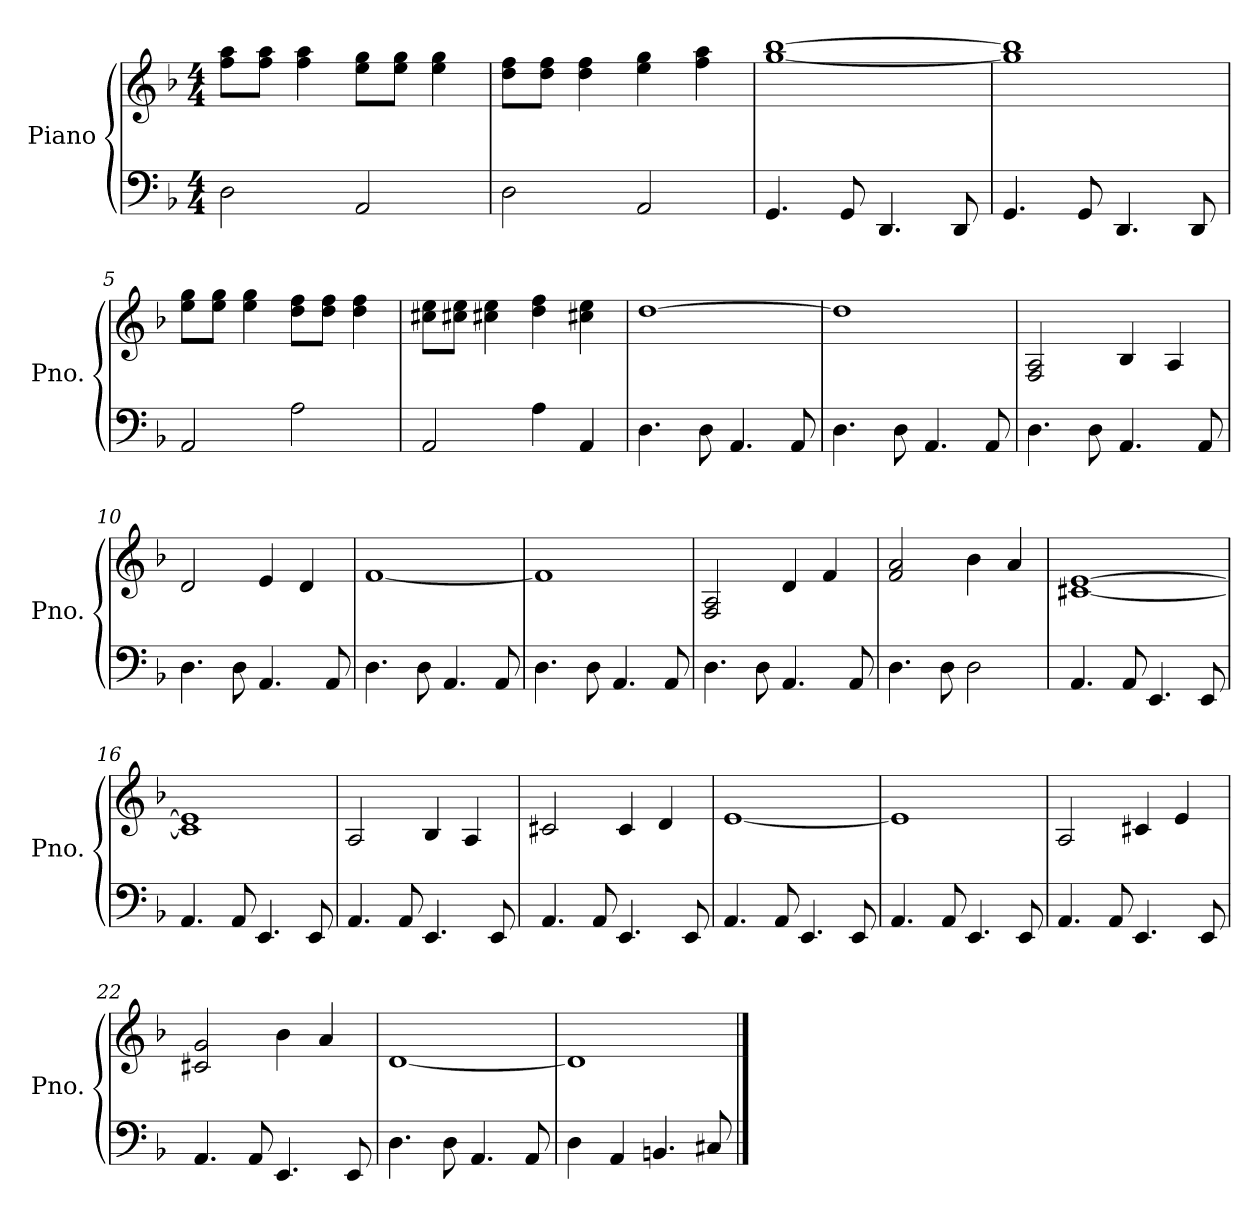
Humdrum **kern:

**kern	**kern
*part1	*part1
*staff2	*staff1
*I"Piano	*
*I'Pno.	*
*clefF4	*clefG2
*k[b-]	*k[b-]
*M4/4	*M4/4
=1	=1
2D\	8ff\ 8aa\L
.	8ff\ 8aa\J
.	4ff\ 4aa\
2AA/	8ee\ 8gg\L
.	8ee\ 8gg\J
.	4ee\ 4gg\
=2	=2
2D\	8dd\ 8ff\L
.	8dd\ 8ff\J
.	4dd\ 4ff\
2AA/	4ee\ 4gg\
.	4ff\ 4aa\
=3	=3
4.GG/	[1gg [1bb-
8GG/	.
4.DD/	.
8DD/	.
=4	=4
4.GG/	1gg] 1bb-]
8GG/	.
4.DD/	.
8DD/	.
=5	=5
2AA/	8ee\ 8gg\L
.	8ee\ 8gg\J
.	4ee\ 4gg\
2A\	8dd\ 8ff\L
.	8dd\ 8ff\J
.	4dd\ 4ff\
=6	=6
2AA/	8cc#X\ 8ee\L
.	8cc#X\ 8ee\J
.	4cc#X\ 4ee\
4A\	4dd\ 4ff\
4AA/	4cc#X\ 4ee\
!!LO:LB:g=z
=7	=7
4.D\	[1dd
8D\	.
4.AA/	.
8AA/	.
=8	=8
4.D\	1dd]
8D\	.
4.AA/	.
8AA/	.
=9	=9
4.D\	2F/ 2A/
8D\	.
4.AA/	4B-/
.	4A/
8AA/	.
=10	=10
4.D\	2d/
8D\	.
4.AA/	4e/
.	4d/
8AA/	.
=11	=11
4.D\	[1f
8D\	.
4.AA/	.
8AA/	.
=12	=12
4.D\	1f]
8D\	.
4.AA/	.
8AA/	.
=13	=13
4.D\	2F/ 2A/
8D\	.
4.AA/	4d/
.	4f/
8AA/	.
!!LO:LB:g=z
=14	=14
4.D\	2f/ 2a/
8D\	.
2D\	4b-\
.	4a/
=15	=15
4.AA/	[1c#X [1e
8AA/	.
4.EE/	.
8EE/	.
=16	=16
4.AA/	1c#] 1e]
8AA/	.
4.EE/	.
8EE/	.
=17	=17
4.AA/	2A/
8AA/	.
4.EE/	4B-/
.	4A/
8EE/	.
=18	=18
4.AA/	2c#X/
8AA/	.
4.EE/	4c#/
.	4d/
8EE/	.
=19	=19
4.AA/	[1e
8AA/	.
4.EE/	.
8EE/	.
!!LO:LB:g=z
=20	=20
4.AA/	1e]
8AA/	.
4.EE/	.
8EE/	.
=21	=21
4.AA/	2A/
8AA/	.
4.EE/	4c#X/
.	4e/
8EE/	.
=22	=22
4.AA/	2c#X/ 2g/
8AA/	.
4.EE/	4b-\
.	4a/
8EE/	.
=23	=23
4.D\	[1d
8D\	.
4.AA/	.
8AA/	.
=24	=24
4D\	1d]
4AA/	.
4.BBn/	.
8C#X/	.
==	==
*-	*-
